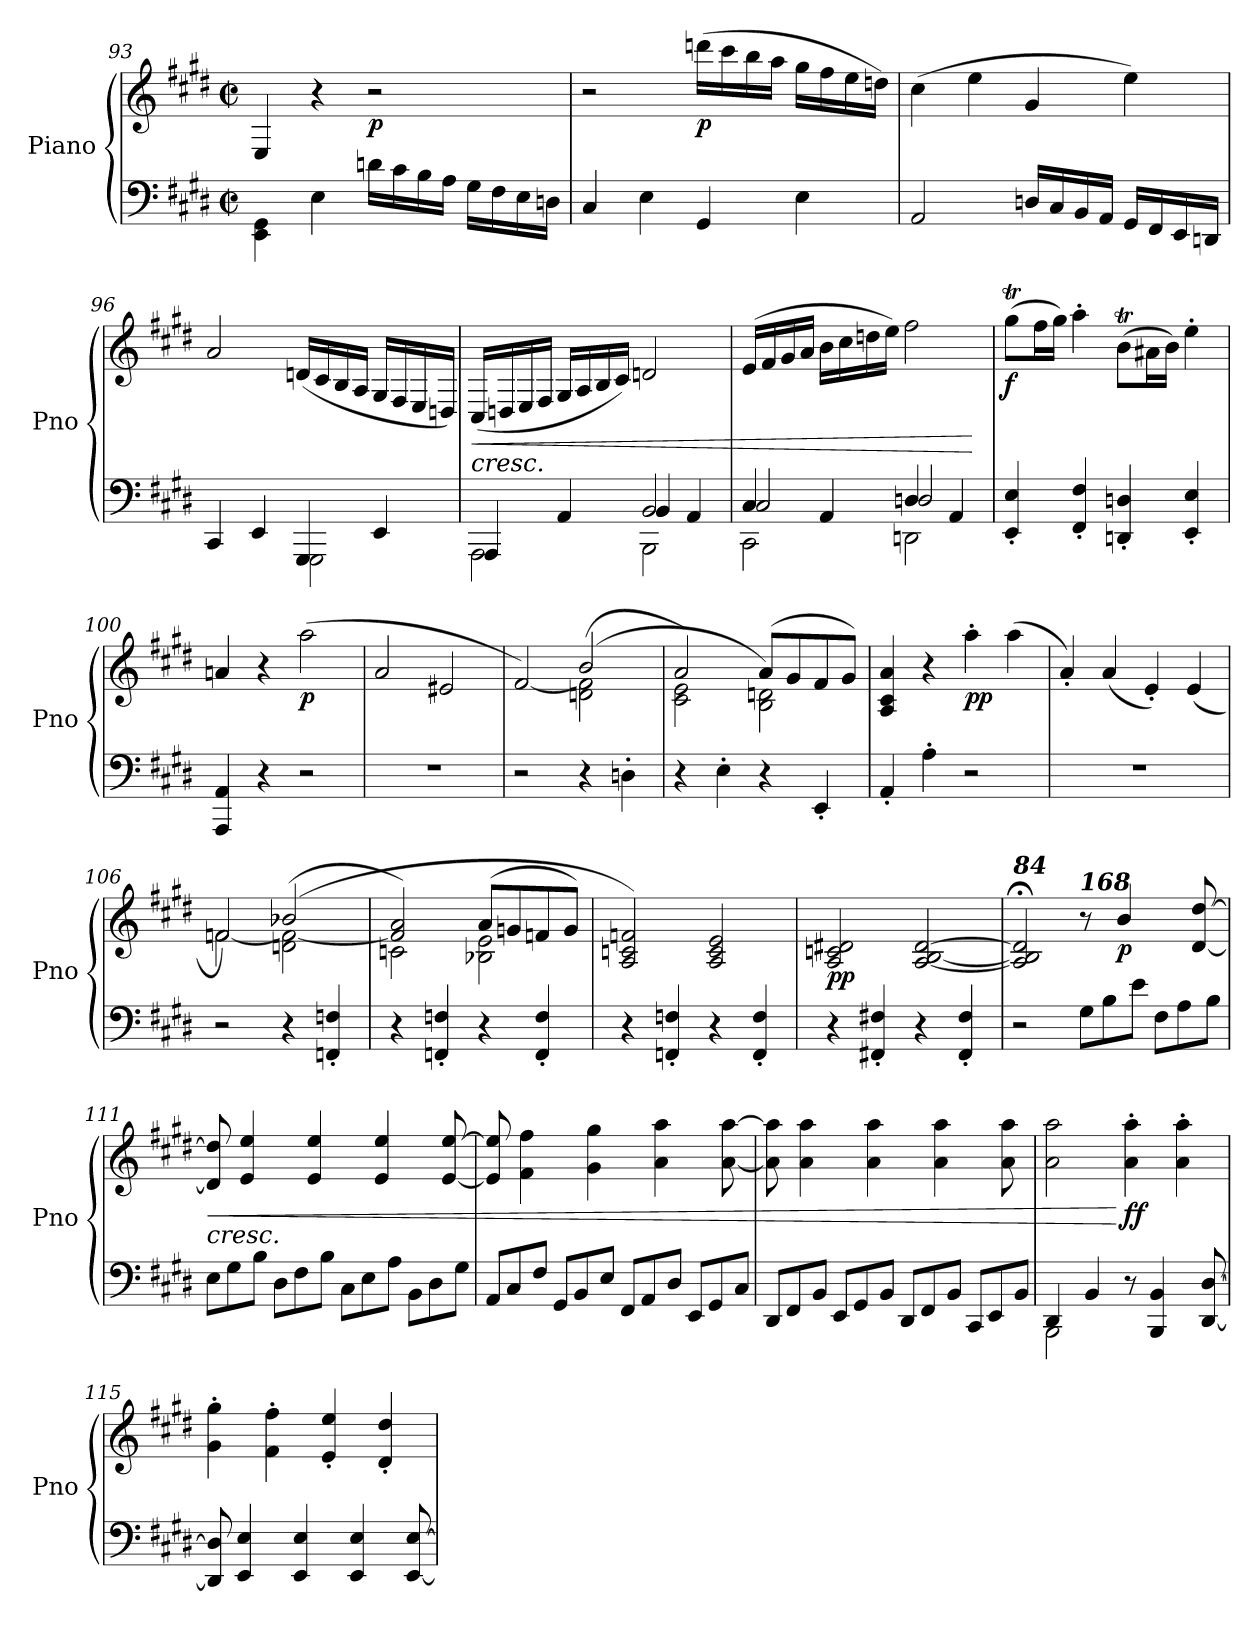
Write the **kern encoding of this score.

**kern	**kern	**dynam
*part1	*part1	*part1
*staff2	*staff1	*staff1/2
*I"Piano	*	*
*I'Pno	*	*
*clefF4	*clefG2	*
*k[f#c#g#d#]	*k[f#c#g#d#]	*
*M2/2	*M2/2	*
*met(c|)	*met(c|)	*
=93	=93	=93
4EE\ 4GG#\	4E/	.
4E\	4r	.
!	!	!LO:DY:b
16dn\LL	2r	p
16c#\	.	.
16B\	.	.
16A\JJ	.	.
16G#\LL	.	.
16F#\	.	.
16E\	.	.
16Dn\JJ	.	.
=94	=94	=94
4C#/	2r	.
4E\	.	.
!	!	!LO:DY:b
4GG#/	(>16dddn\LL	p
.	16ccc#\	.
.	16bb\	.
.	16aa\JJ	.
4E\	16gg#\LL	.
.	16ff#\	.
.	16ee\	.
.	16ddn\JJ)	.
=95	=95	=95
2AA/	(>4cc#\	.
.	4ee\	.
16Dn/LL	4g#/	.
16C#/	.	.
16BB/	.	.
16AA/JJ	.	.
16GG#/LL	4ee\)	.
16FF#/	.	.
16EE/	.	.
16DDn/JJ	.	.
!!LO:LB:g=z
=96	=96	=96
*^	*	*
4CC#/	2ryy	2a/	.
4EE/	.	.	.
4GGG#/	2GGG#\	(>16dn/LL	.
.	.	16c#/	.
.	.	16B/	.
.	.	16A/JJ	.
4EE/	.	16G#/LL	.
.	.	16F#/	.
.	.	16E/	.
.	.	16Dn/JJ)	.
=97	=97	=97	=97
*	*^	*	*
!	!	!	!LO:TX:b:i:t=cresc.	!
!	!	!	!	!LO:HP:b
2AAA\	4AAA/	2ryy	(>16C#/LL	<
.	.	.	16Dn/	.
.	.	.	16E/	.
.	.	.	16F#/JJ	.
.	4AA/	.	16G#/LL	.
.	.	.	16A/	.
.	.	.	16B/	.
.	.	.	16c#/JJ)	.
2BB/	4BB/	2BBB\	2dn/	.
.	4AA/	.	.	.
=98	=98	=98	=98	=98
4C#/	2C#/	2CC#\	(>16e/LL	.
.	.	.	16f#/	.
.	.	.	16g#/	.
.	.	.	16a/JJ	.
4AA/	.	.	16b\LL	.
.	.	.	16cc#\	.
.	.	.	16ddn\	.
.	.	.	16ee\JJ)	.
4Dn/	2D/	2DDn\	2ff#\	.
4AA/	.	.	.	.
*v	*v	*v	*	*
.	.	[
!!LO:LB:g=z
=99	=99	=99
!	!	!LO:DY:b
4EE/' 4E/'	(>8gg#t\L	f
.	16ff#\L	.
.	16gg#\JJ)	.
4FF#/' 4F#/'	4aa'\	.
4DDn/' 4Dn/'	(>8bT\L	.
.	16a#X\L	.
.	16b\JJ)	.
4EE/' 4E/'	4ee'\	.
!!LO:PB:g=z
=100	=100	=100
4AAA/ 4AA/	4an/	.
4r	4r	.
!	!	!LO:DY:b
2r	(>2aa\	p
=101	=101	=101
1r	2a/	.
.	2e#X/	.
=102	=102	=102
*	*^	*
2r	[2f#/)	2ryy	.
4r	(<2dn\ 2f#\]	(>2b/	.
4Dn'\	.	.	.
=103	=103	=103	=103
4r	2a/)	2c#\ 2e\	.
4E'\	.	.	.
4r	(>8a/L	2B\ 2dn\)	.
.	8g#/	.	.
4EE'/	8f#/	.	.
.	8g#/J)	.	.
*	*v	*v	*
=104	=104	=104
4AA'/	4A/ 4c#/ 4a/	.
4A'\	4r	.
!	!	!LO:DY:b
2r	4aa'\	pp
.	(>4aa\	.
=105	=105	=105
1r	4a'/)	.
.	(<4a/	.
.	4e'/)	.
.	(<4e/	.
!!LO:LB:g=z
=106	=106	=106
*	*^	*
2r	2fn/)	[2f\	.
4r	(>2b-X/	(<2dn\ 2f\_	.
4FFn/' 4Fn/'	.	.	.
=107	=107	=107	=107
4r	2cn\	2f/] 2a/)	.
4FFn/' 4Fn/'	.	.	.
4r	(>8a/L	2B-X\ 2e\	.
.	8gn/	.	.
4FF/' 4F/'	8fn/	.	.
.	8g/J)	.	.
*	*v	*v	*
=108	=108	=108
4r	2A/ 2cn/ 2fn/)	.
4FFn/' 4Fn/'	.	.
4r	2A/ 2c/ 2e/	.
4FF/' 4F/'	.	.
=109	=109	=109
!	!	!LO:DY:b
4r	2A/ 2cn/ 2d#X/	pp
4FF#X/' 4F#X/'	.	.
4r	[2A/ [2B/ [2d#/	.
4FF#/' 4F#/'	.	.
=110	=110	=110
!	!LO:TX:a:Bi:t=84	!
2r	2A/];< 2B/];< 2d#/];<	.
*Xtuplet	*	*
!	!LO:TX:a:Bi:t=168	!
12G#\L	8r	.
12B\	.	.
!	!	!LO:DY:b
.	4b/	p
12e\J	.	.
12F#\L	.	.
12A\	.	.
.	[8d#/ [8dd#/	.
12B\J	.	.
!!LO:LB:g=z
=111	=111	=111
!	!LO:TX:b:i:t=cresc.	!
!	!	!LO:HP:b
12E\L	8d#/] 8dd#/]	<
12G#\	.	.
.	4e/ 4ee/	.
12B\J	.	.
12D#\L	.	.
12F#\	.	.
.	4e/ 4ee/	.
12B\J	.	.
12C#\L	.	.
12E\	.	.
.	4e/ 4ee/	.
12A\J	.	.
12BB\L	.	.
12D#\	.	.
.	[8e/ [8ee/	.
12G#\J	.	.
!!LO:LB:g=z
=112	=112	=112
12AA/L	8e/] 8ee/]	.
12C#/	.	.
.	4f#\ 4ff#\	.
12F#/J	.	.
12GG#/L	.	.
12BB/	.	.
.	4g#\ 4gg#\	.
12E/J	.	.
12FF#/L	.	.
12AA/	.	.
.	4a\ 4aa\	.
12D#/J	.	.
12EE/L	.	.
12GG#/	.	.
.	[8a\ [8aa\	.
12C#/J	.	.
=113	=113	=113
12DD#/L	8a\] 8aa\]	.
12FF#/	.	.
.	4a\ 4aa\	.
12BB/J	.	.
12EE/L	.	.
12GG#/	.	.
.	4a\ 4aa\	.
12BB/J	.	.
12DD#/L	.	.
12FF#/	.	.
.	4a\ 4aa\	.
12BB/J	.	.
12CC#/L	.	.
12EE/	.	.
.	8a\ 8aa\	.
12BB/J	.	.
=114	=114	=114
*^	*	*
4DD#/	2BBB\	2a\ 2aa\	.
4BB/	.	.	.
!	!	!	!LO:DY:n=1:b
8r	2ryy	4a\' 4aa\'	[ ff
4BBB/ 4BB/	.	.	.
.	.	4a\' 4aa\'	.
[8DD#/ [8D#/	.	.	.
*v	*v	*	*
!!LO:LB:g=z
=115	=115	=115
8DD#/] 8D#/]	4g#\' 4gg#\'	.
4EE/ 4E/	.	.
.	4f#\' 4ff#\'	.
4EE/ 4E/	.	.
.	4e/' 4ee/'	.
4EE/ 4E/	.	.
.	4d#/' 4dd#/'	.
[8EE/ [8E/	.	.
=	=	=
*-	*-	*-
